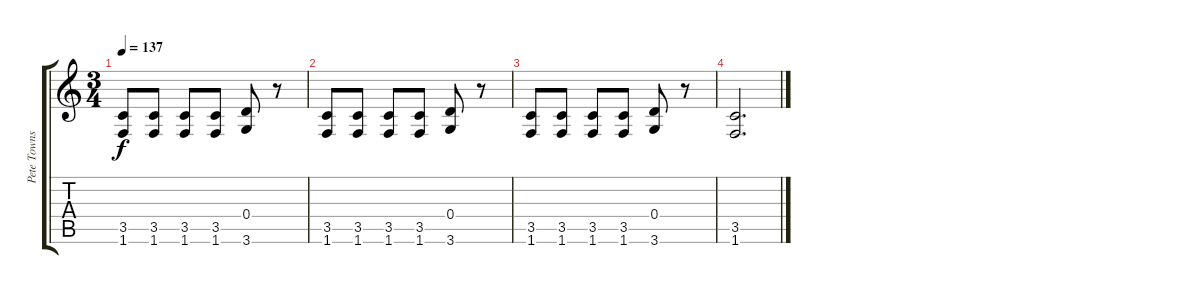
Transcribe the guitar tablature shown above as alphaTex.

\track ("Pete Townshend" "Pete Towns") {instrument electricguitarclean}
\staff {score tabs}
\tuning (E4 B3 G3 D3 A2 E2) {hide}
\ts (3 4)
\tempo 137
\clef g2
\ks c
(3.5 1.6).8{dy f} (3.5 1.6).8 (3.5 1.6).8 (3.5 1.6).8 (0.4 3.6).8 r.8 |
(3.5 1.6).8 (3.5 1.6).8 (3.5 1.6).8 (3.5 1.6).8 (0.4 3.6).8 r.8 |
(3.5 1.6).8 (3.5 1.6).8 (3.5 1.6).8 (3.5 1.6).8 (0.4 3.6).8 r.8 |
(3.5 1.6).2{d}
